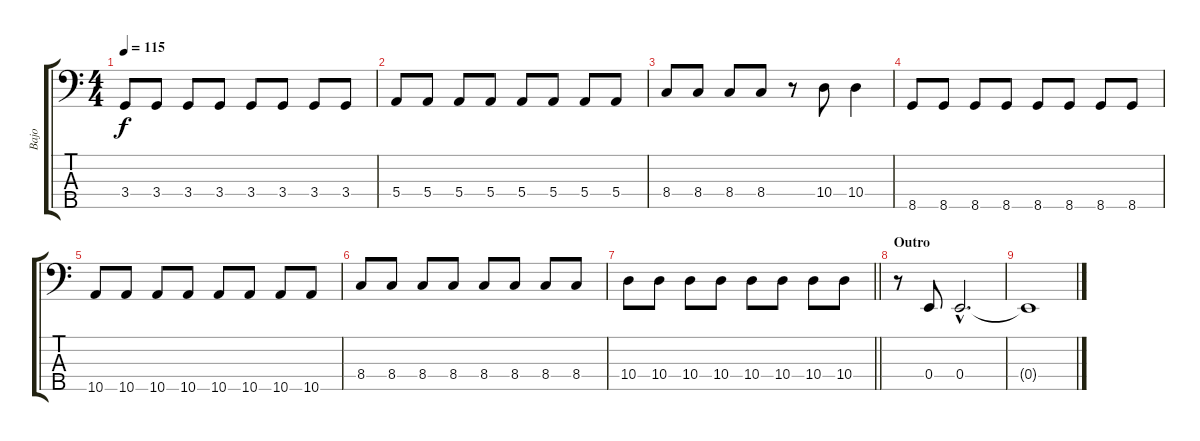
\track ("Bajo" "Bajo") {instrument electricbassfinger}
\staff {score tabs}
\tuning (G2 D2 A1 E1 B0) {hide}
\ts (4 4)
\tempo 115
\clef f4
\ks c
3.4.8{dy f} 3.4.8 3.4.8 3.4.8 3.4.8 3.4.8 3.4.8 3.4.8 |
5.4.8 5.4.8 5.4.8 5.4.8 5.4.8 5.4.8 5.4.8 5.4.8 |
8.4.8 8.4.8 8.4.8 8.4.8 r.8 10.4.8 10.4.4 |
8.5.8 8.5.8 8.5.8 8.5.8 8.5.8 8.5.8 8.5.8 8.5.8 |
10.5.8 10.5.8 10.5.8 10.5.8 10.5.8 10.5.8 10.5.8 10.5.8 |
8.4.8 8.4.8 8.4.8 8.4.8 8.4.8 8.4.8 8.4.8 8.4.8 |
\barLineRight lightlight
10.4.8 10.4.8 10.4.8 10.4.8 10.4.8 10.4.8 10.4.8 10.4.8 |
\section ("" "Outro")
r.8 0.4.8 0.4{hac}.2{d} |
0.4{t}.1
